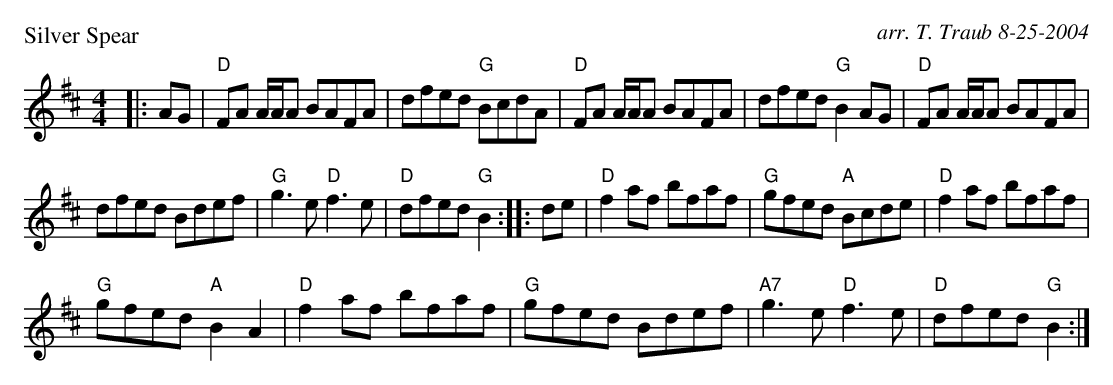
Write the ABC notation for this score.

X:1
P: Silver Spear
C: arr. T. Traub 8-25-2004
M: 4/4
L: 1/8
K: D
|: AG|"D"FA A/A/A BAFA|dfed "G"BcdA|"D"FA A/A/A BAFA|dfed "G"B2 AG|"D"FA A/A/A BAFA|
dfed Bdef|"G"g3 e "D"f3 e|"D"dfed "G"B2 :||: de|"D"f2 af bfaf|"G"gfed "A"Bcde|"D"f2 af bfaf|
"G"gfed "A"B2 A2|"D"f2 af bfaf|"G"gfed Bdef|"A7"g3 e "D"f3 e|"D"dfed "G"B2 :|
